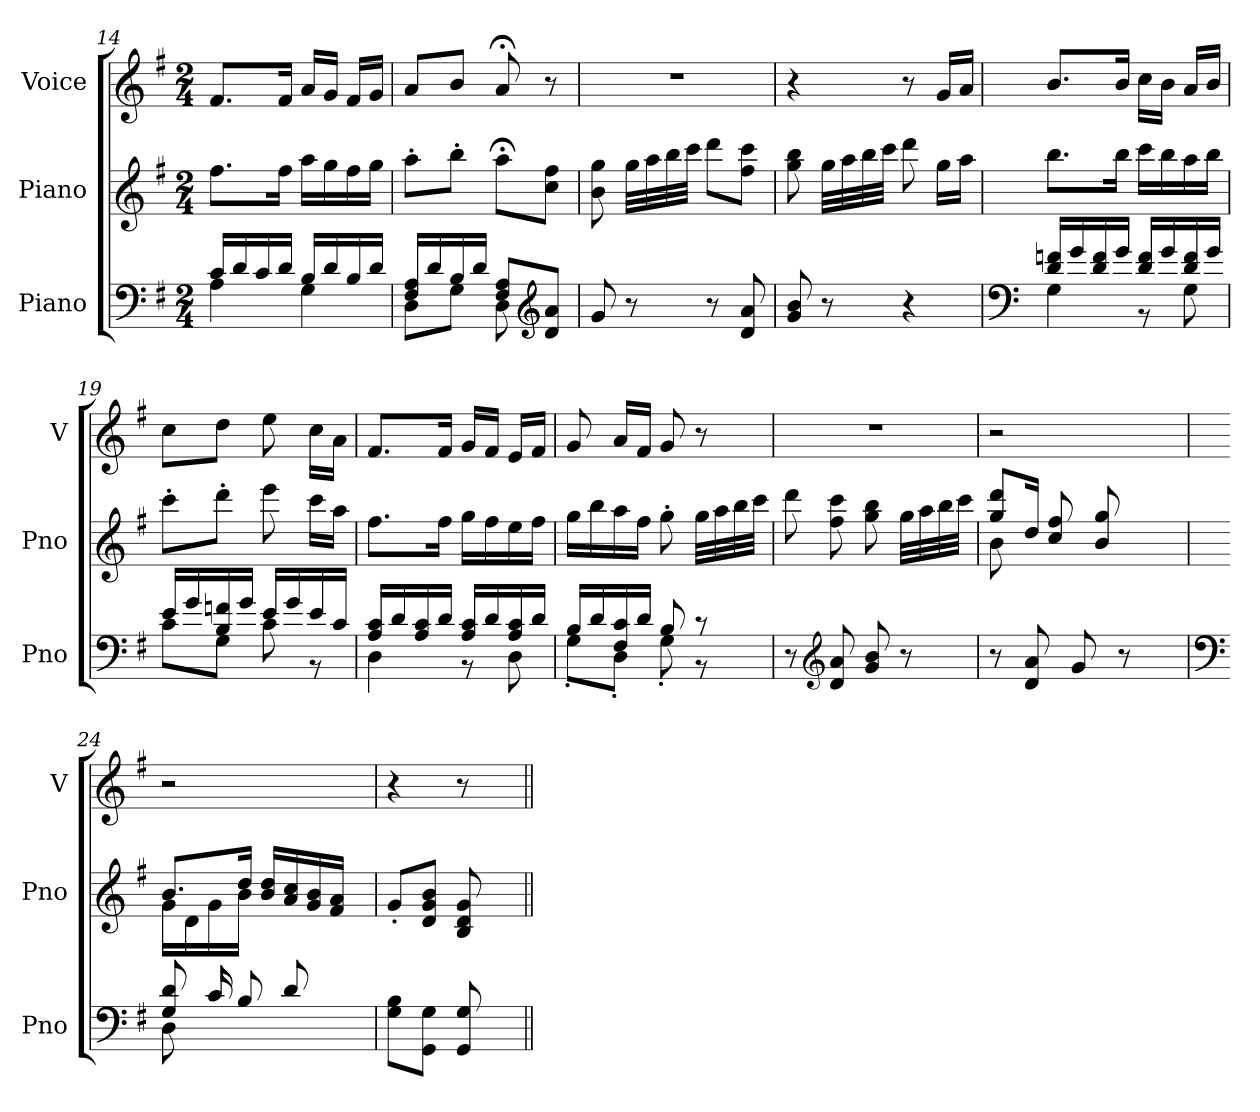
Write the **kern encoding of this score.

**kern	**kern	**kern
*part3	*part2	*part1
*staff3	*staff2	*staff1
*I"Piano	*I"Piano	*I"Voice
*I'Pno	*I'Pno	*I'V
*clefF4	*clefG2	*clefG2
*k[f#]	*k[f#]	*k[f#]
*M2/4	*M2/4	*M2/4
=14	=14	=14
*^	*	*
16c/LL	4A\	8.ff#\L	8.f#/L
16d/	.	.	.
16c/	.	.	.
16d/JJ	.	16ff#\Jk	16f#/Jk
16B/LL	4G\	16aa\LL	16a/LL
16d/	.	16gg\	16g/JJ
16B/	.	16ff#\	16f#/LL
16d/JJ	.	16gg\JJ	16g/JJ
=15	=15	=15	=15
16F#/ 16A/LL	8D\L	8aa'\L	8a/L
16d/	.	.	.
16B/	8G\J	8bb'\J	8b/J
16d/JJ	.	.	.
8F#/ 8A/L	8D\	8aa;\L	8a;/
*clefG2	*	*	*
8d/ 8a/J	8ryy	8cc\ 8ff#\J	8r
*v	*v	*	*
!!LO:PB:g=z
=16	=16	=16
8g/	8b\ 8gg\	2r
8r	32gg\LLL	.
.	32aa\	.
.	32bb\	.
.	32ccc\JJJ	.
8r	8ddd\L	.
8d/ 8a/	8ff#\ 8ccc\J	.
=17	=17	=17
8g/ 8b/	8gg\ 8bb\	4r
8r	32gg\LLL	.
.	32aa\	.
.	32bb\	.
.	32ccc\JJJ	.
4r	8ddd\	8r
.	16gg\LL	16g/LL
.	16aa\JJ	16a/JJ
=18	=18	=18
*clefF4	*	*
*^	*	*
16d/ 16fn/LL	4G\	8.bb\L	8.b/L
16g/	.	.	.
16d/ 16f/	.	.	.
16g/JJ	.	16bb\Jk	16b/Jk
16d/ 16f/LL	8r	16ccc\LL	16cc\LL
16g/	.	16bb\	16b\JJ
16d/ 16f/	8G\	16aa\	16a/LL
16g/JJ	.	16bb\JJ	16b/JJ
=19	=19	=19	=19
16e/LL	8c\L	8ccc'\L	8cc\L
16g/	.	.	.
16B/ 16fn/	8G\J	8ddd'\J	8dd\J
16g/JJ	.	.	.
16e/LL	8c\	8eee\	8ee\
16g/	.	.	.
16e/	8r	16ccc\LL	16cc\LL
16c/JJ	.	16aa\JJ	16a\JJ
!!LO:LB:g=z
=20	=20	=20	=20
16A/ 16c/LL	4D\	8.ff#\L	8.f#/L
16d/	.	.	.
16A/ 16c/	.	.	.
16d/JJ	.	16ff#\Jk	16f#/Jk
16A/ 16c/LL	8r	16gg\LL	16g/LL
16d/	.	16ff#\	16f#/JJ
16A/ 16c/	8D\	16ee\	16e/LL
16d/JJ	.	16ff#\JJ	16f#/JJ
=21	=21	=21	=21
16B/LL	8G'\L	16gg\LL	8g/
16d/	.	16bb\	.
16F#/ 16c/	8D'\J	16aa\	16a/LL
16d/JJ	.	16ff#\JJ	16f#/JJ
8B/	8G'\	8gg'\	8g/
8r	8r	32gg\LLL	8r
.	.	32aa\	.
.	.	32bb\	.
.	.	32ccc\JJJ	.
*v	*v	*	*
=22	=22	=22
8r	8ddd\	2r
*clefG2	*	*
8d/ 8a/	8ff#\ 8ccc\	.
8g/ 8b/	8gg\ 8bb\	.
8r	32gg\LLL	.
.	32aa\	.
.	32bb\	.
.	32ccc\JJJ	.
=23	=23	=23
*	*^	*
8r	8gg/ 8ddd/L	8b\	2r
8d/ 8a/	16dd/Jk	4.ryy	.
.	8cc/ 8ff#/	.	.
8g/	.	.	.
.	8b/ 8gg/	.	.
8r	.	.	.
.	8ryy	.	.
16ryy	.	16ryy	16ryy
!!LO:LB:g=z
=24	=24	=24	=24
*clefF4	*	*	*
*^	*	*	*
8G/ 8d/	8D\	8.b/L	16g\LL	2r
.	.	.	16d\	.
16c/	4.ryy	.	16g\	.
8B/	.	16dd/Jk	16b\JJ	.
.	.	16b/ 16dd/LL	4ryy	.
8d/	.	16a/ 16cc/	.	.
.	.	16g/ 16b/	.	.
8ryy	.	16f#/ 16a/JJ	.	.
.	16ryy	16ryy	16ryy	16ryy
*v	*v	*	*	*
*	*v	*v	*
=25	=25	=25
8G\ 8B\L	8g'/L	4r
8GG\ 8G\J	8d/ 8g/ 8b/J	.
8GG/ 8G/	8B/ 8d/ 8g/	8r
8ryy	8ryy	8ryy
=||	=||	=||
*-	*-	*-
